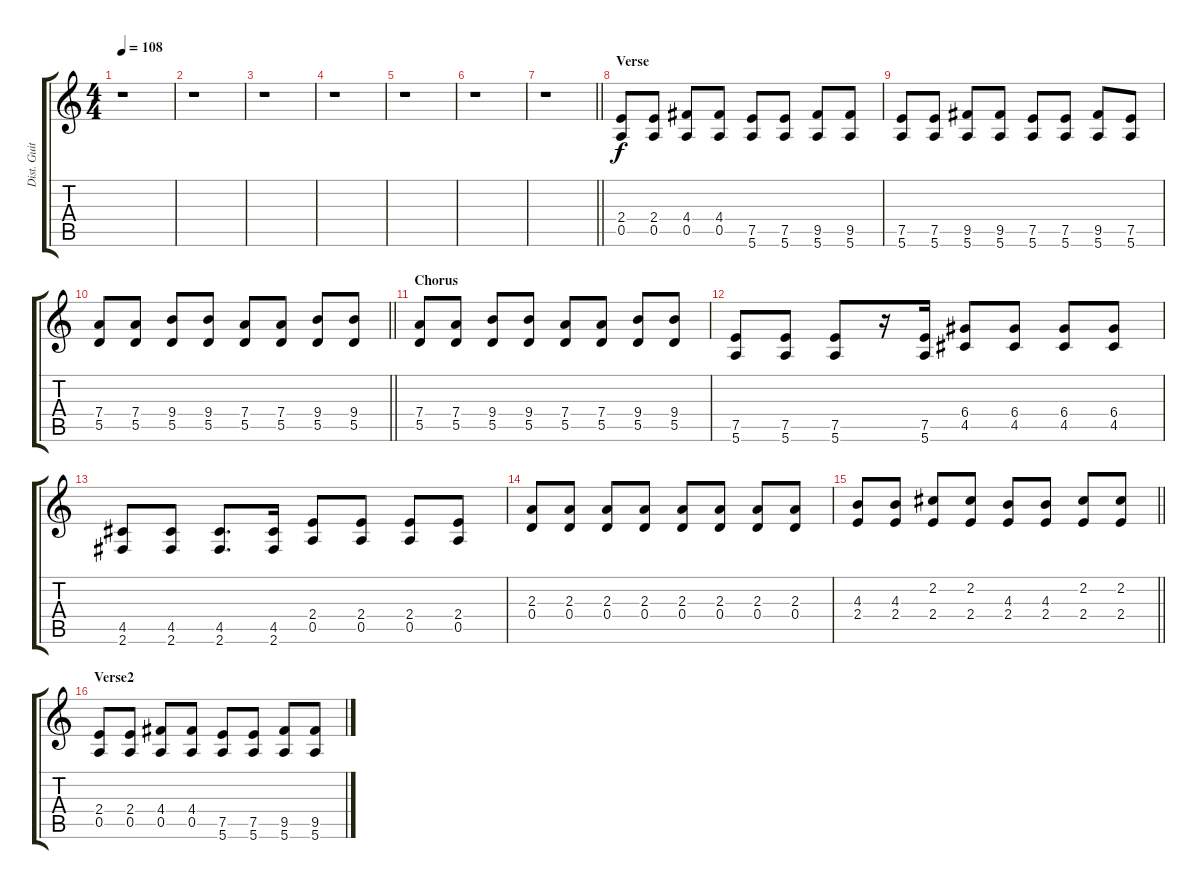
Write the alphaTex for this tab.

\track ("Dist. Guitar" "Dist. Guit") {instrument distortionguitar}
\staff {score tabs}
\tuning (E4 B3 G3 D3 A2 E2) {hide}
\ts (4 4)
\tempo 108
\clef g2
\ks c
r.1{dy f instrument distortionguitar} |
r.1 |
r.1 |
r.1 |
r.1 |
r.1 |
\barLineRight lightlight
r.1 |
\section ("" "Verse")
(2.4 0.5).8 (2.4 0.5).8 (4.4 0.5).8 (4.4 0.5).8 (7.5 5.6).8 (7.5 5.6).8 (9.5 5.6).8 (9.5 5.6).8 |
(7.5 5.6).8 (7.5 5.6).8 (9.5 5.6).8 (9.5 5.6).8 (7.5 5.6).8 (7.5 5.6).8 (9.5 5.6).8 (7.5 5.6).8 |
\barLineRight lightlight
(7.4 5.5).8 (7.4 5.5).8 (9.4 5.5).8 (9.4 5.5).8 (7.4 5.5).8 (7.4 5.5).8 (9.4 5.5).8 (9.4 5.5).8 |
\section ("" "Chorus")
(7.4 5.5).8 (7.4 5.5).8 (9.4 5.5).8 (9.4 5.5).8 (7.4 5.5).8 (7.4 5.5).8 (9.4 5.5).8 (9.4 5.5).8 |
(7.5 5.6).8 (7.5 5.6).8 (7.5 5.6).8 r.16 (7.5 5.6).16 (6.4 4.5).8 (6.4 4.5).8 (6.4 4.5).8 (6.4 4.5).8 |
(4.5 2.6).8 (4.5 2.6).8 (4.5 2.6).8{d} (4.5 2.6).16 (2.4 0.5).8 (2.4 0.5).8 (2.4 0.5).8 (2.4 0.5).8 |
(2.3 0.4).8 (2.3 0.4).8 (2.3 0.4).8 (2.3 0.4).8 (2.3 0.4).8 (2.3 0.4).8 (2.3 0.4).8 (2.3 0.4).8 |
\barLineRight lightlight
(4.3 2.4).8 (4.3 2.4).8 (2.2 2.4).8 (2.2 2.4).8 (4.3 2.4).8 (4.3 2.4).8 (2.2 2.4).8 (2.2 2.4).8 |
\section ("" "Verse2")
(2.4 0.5).8 (2.4 0.5).8 (4.4 0.5).8 (4.4 0.5).8 (7.5 5.6).8 (7.5 5.6).8 (9.5 5.6).8 (9.5 5.6).8
